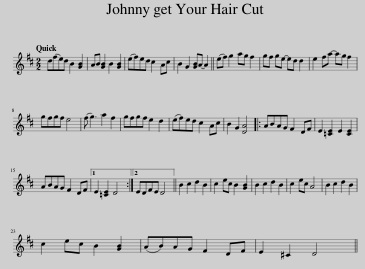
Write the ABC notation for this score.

X:1
L:1/8
Q:1/4=120
M:2/2
I:linebreak $
K:D
V:1 treble
V:1
 d(fe)d B2 [GB]2 | AB [GB]2 B2 [GB]2 | (ef)ed c2 Ac | B2 G2 [GB]A- A2 || (ef) g2 ag f2 | %5
 gf ge- ed d2 | e2 fa- ag f2 |$ gfgf e4 | (f g3) a2 f2 | gfgf e2 d2 | %10
 (ef)ed c2 Ac | B2 G2 [DA]4 |: ABAG F2 DF | E2 [=CE]2 E2 [CE]2 |$ ABAG F2 DF |1 %15
 E2 [=CE]2 D4 :|2 EDFE D4 || B2 c2 d2 B2 | c2 ec B2 [GB]2 | B2 c2 d2 B2 | %20
 c2 ec A4 | B2 c2 d2 B2 |$ c2 ec B2 [GB]2 | (AB)AG F2 DF | E2 ^C2 D4 || %25
